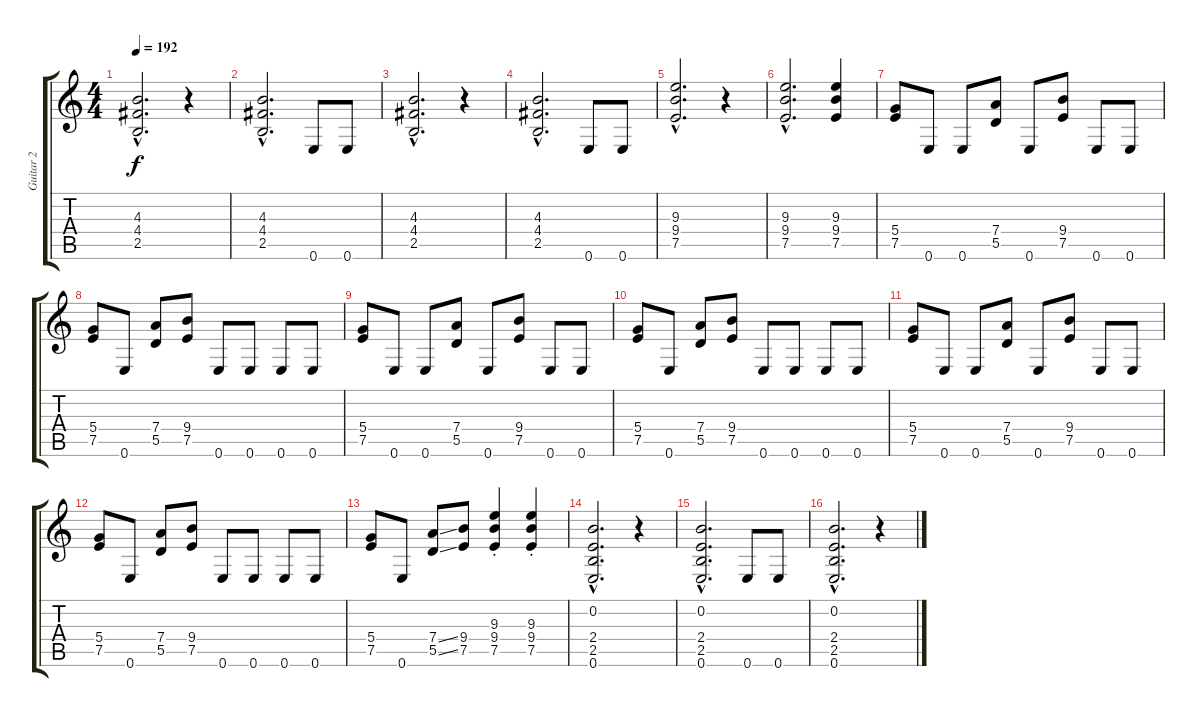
\track ("Guitar 2" "Guitar 2") {instrument distortionguitar}
\staff {score tabs}
\tuning (E4 B3 G3 D3 A2 E2) {hide}
\ts (4 4)
\tempo 192
\clef g2
\ks c
(4.3{hac} 4.4{hac} 2.5{hac}).2{d dy f} r.4 |
(4.3{hac} 4.4{hac} 2.5{hac}).2{d} 0.6.8 0.6.8 |
(4.3{hac} 4.4{hac} 2.5{hac}).2{d} r.4 |
(4.3{hac} 4.4{hac} 2.5{hac}).2{d} 0.6.8 0.6.8 |
(9.3{hac} 9.4{hac} 7.5{hac}).2{d} r.4 |
(9.3{hac} 9.4{hac} 7.5{hac}).2{d} (9.3 9.4 7.5).4 |
(5.4 7.5).8 0.6.8 0.6.8 (7.4 5.5).8 0.6.8 (9.4 7.5).8 0.6.8 0.6.8 |
(5.4 7.5).8 0.6.8 (7.4 5.5).8 (9.4 7.5).8 0.6.8 0.6.8 0.6.8 0.6.8 |
(5.4 7.5).8 0.6.8 0.6.8 (7.4 5.5).8 0.6.8 (9.4 7.5).8 0.6.8 0.6.8 |
(5.4 7.5).8 0.6.8 (7.4 5.5).8 (9.4 7.5).8 0.6.8 0.6.8 0.6.8 0.6.8 |
(5.4 7.5).8 0.6.8 0.6.8 (7.4 5.5).8 0.6.8 (9.4 7.5).8 0.6.8 0.6.8 |
(5.4 7.5).8 0.6.8 (7.4 5.5).8 (9.4 7.5).8 0.6.8 0.6.8 0.6.8 0.6.8 |
(5.4 7.5).8 0.6.8 (7.4{ss} 5.5{ss}).8 (9.4 7.5).8 (9.3{st} 9.4{st} 7.5{st}).4 (9.3{st} 9.4{st} 7.5{st}).4 |
(0.2{hac} 2.4{hac} 2.5{hac} 0.6{hac}).2{d} r.4 |
(0.2{hac} 2.4{hac} 2.5{hac} 0.6{hac}).2{d} 0.6.8 0.6.8 |
(0.2{hac} 2.4{hac} 2.5{hac} 0.6{hac}).2{d} r.4
